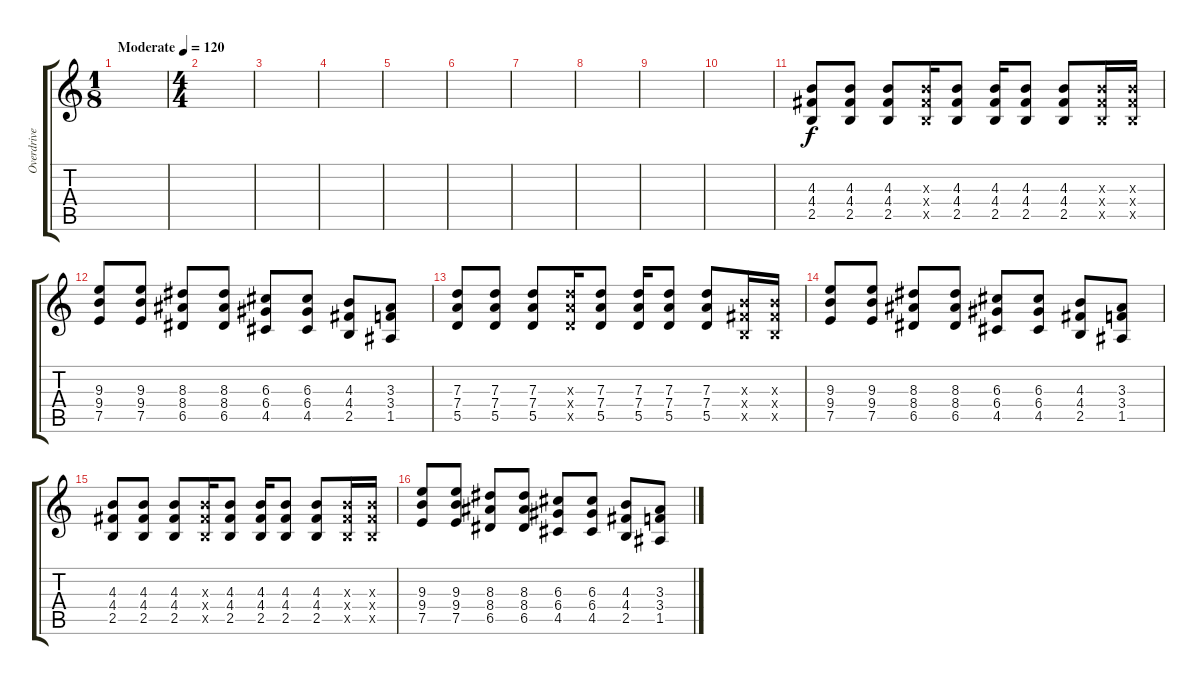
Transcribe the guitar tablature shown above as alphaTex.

\track ("Overdrive" "Overdrive") {instrument overdrivenguitar}
\staff {score tabs}
\tuning (E4 B3 G3 D3 A2 E2) {hide}
\ts (1 8)
\tempo (120 "Moderate")
\clef g2
\ks c
|
\ts (4 4)
|
|
|
|
|
|
|
|
|
(4.3 4.4 2.5).8 (4.3 4.4 2.5).8 (4.3 4.4 2.5).8 (4.3{x} 4.4{x} 2.5{x}).16 (4.3 4.4 2.5).8 (4.3 4.4 2.5).16 (4.3 4.4 2.5).8 (4.3 4.4 2.5).8 (4.3{x} 4.4{x} 2.5{x}).16 (4.3{x} 4.4{x} 2.5{x}).16 |
(9.3 9.4 7.5).8 (9.3 9.4 7.5).8 (8.3 8.4 6.5).8 (8.3 8.4 6.5).8 (6.3 6.4 4.5).8 (6.3 6.4 4.5).8 (4.3 4.4 2.5).8 (3.3 3.4 1.5).8 |
(7.3 7.4 5.5).8 (7.3 7.4 5.5).8 (7.3 7.4 5.5).8 (7.3{x} 7.4{x} 5.5{x}).16 (7.3 7.4 5.5).8 (7.3 7.4 5.5).16 (7.3 7.4 5.5).8 (7.3 7.4 5.5).8 (4.3{x} 4.4{x} 2.5{x}).16 (4.3{x} 4.4{x} 2.5{x}).16 |
(9.3 9.4 7.5).8 (9.3 9.4 7.5).8 (8.3 8.4 6.5).8 (8.3 8.4 6.5).8 (6.3 6.4 4.5).8 (6.3 6.4 4.5).8 (4.3 4.4 2.5).8 (3.3 3.4 1.5).8 |
(4.3 4.4 2.5).8 (4.3 4.4 2.5).8 (4.3 4.4 2.5).8 (4.3{x} 4.4{x} 2.5{x}).16 (4.3 4.4 2.5).8 (4.3 4.4 2.5).16 (4.3 4.4 2.5).8 (4.3 4.4 2.5).8 (4.3{x} 4.4{x} 2.5{x}).16 (4.3{x} 4.4{x} 2.5{x}).16 |
(9.3 9.4 7.5).8 (9.3 9.4 7.5).8 (8.3 8.4 6.5).8 (8.3 8.4 6.5).8 (6.3 6.4 4.5).8 (6.3 6.4 4.5).8 (4.3 4.4 2.5).8 (3.3 3.4 1.5).8
